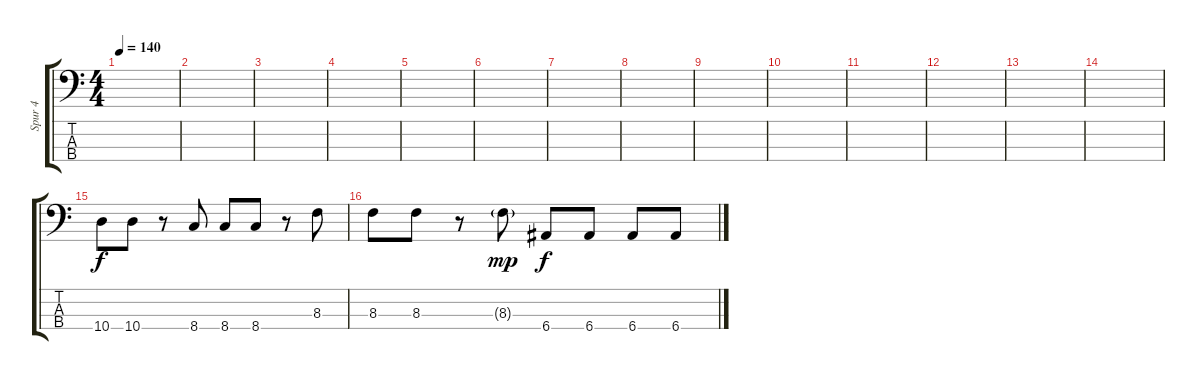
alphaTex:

\track ("Spur 4" "Spur 4") {instrument electricbasspick}
\staff {score tabs}
\tuning (G2 D2 A1 E1) {hide}
\ts (4 4)
\tempo 140
\clef f4
\ks c
|
|
|
|
|
|
|
|
|
|
|
|
|
|
10.4.8 10.4.8 r.8 8.4.8 8.4.8 8.4.8 r.8 8.3.8 |
8.3.8 8.3.8 r.8 8.3{g}.8{dy mp} 6.4.8{dy f} 6.4.8 6.4.8 6.4.8
